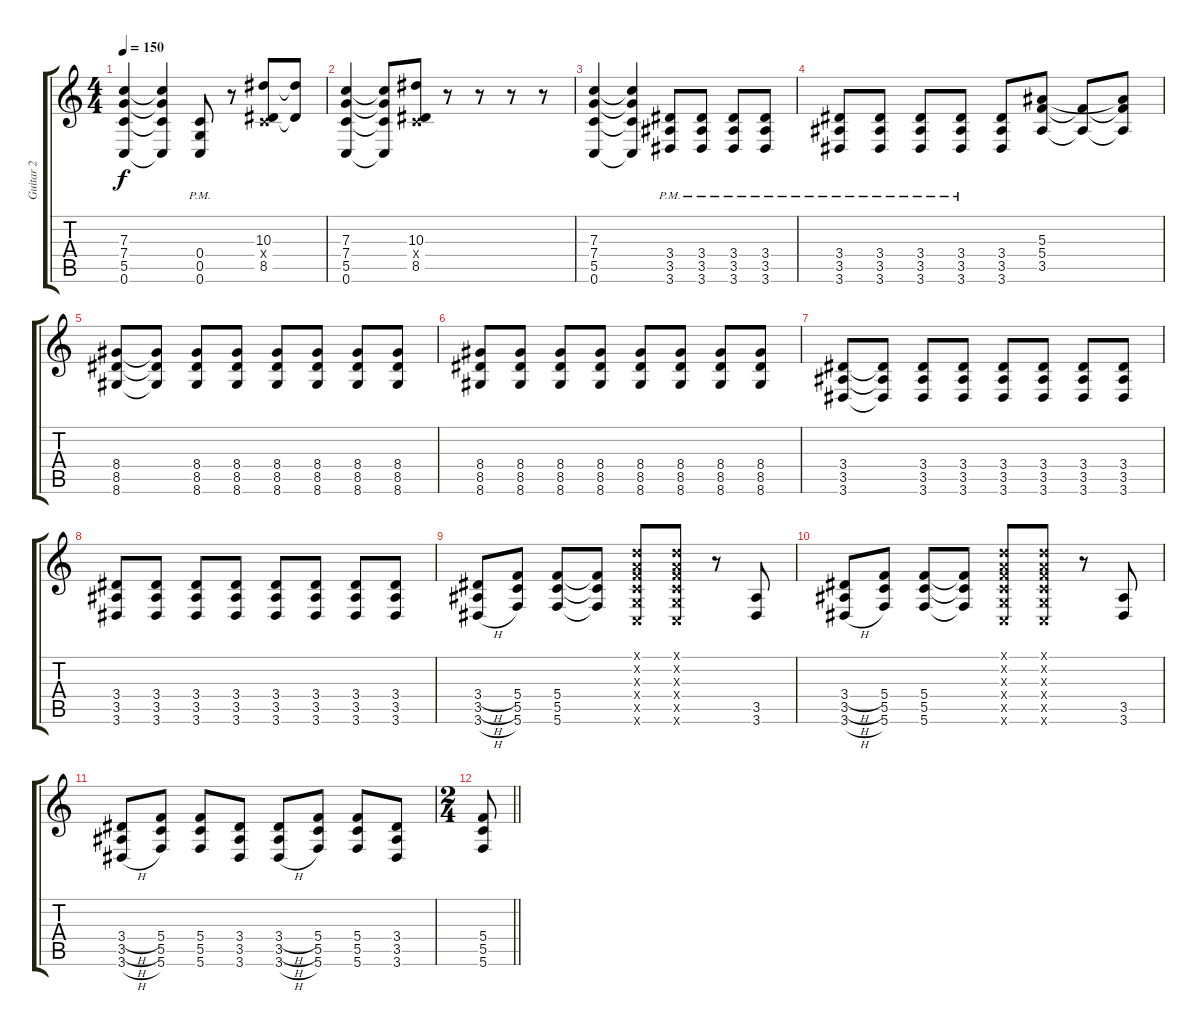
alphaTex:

\track ("Guitar 2" "Guitar 2") {instrument overdrivenguitar}
\staff {score tabs}
\tuning (D4 A3 F3 C3 G2 C2) {hide}
\ts (4 4)
\tempo 150
\clef g2
\ks c
(7.3 7.4 5.5 0.6).4{dy f} (7.3{t} 7.4{t} 5.5{t} 0.6{t}).4 (0.4{pm} 0.5{pm} 0.6{pm}).8 r.8 (10.3 0.4{x} 8.5).8 (10.3{t} 8.5{t}).8 |
(7.3 7.4 5.5 0.6).4 (7.3{t} 7.4{t} 5.5{t} 0.6{t}).8 (10.3 0.4{x} 8.5).8 r.8 r.8 r.8 r.8 |
(7.3 7.4 5.5 0.6).4 (7.3{t} 7.4{t} 5.5{t} 0.6{t}).4 (3.4{pm} 3.5{pm} 3.6{pm}).8 (3.4{pm} 3.5{pm} 3.6{pm}).8 (3.4{pm} 3.5{pm} 3.6{pm}).8 (3.4{pm} 3.5{pm} 3.6{pm}).8 |
(3.4{pm} 3.5{pm} 3.6{pm}).8 (3.4{pm} 3.5{pm} 3.6{pm}).8 (3.4{pm} 3.5{pm} 3.6{pm}).8 (3.4{pm} 3.5{pm} 3.6{pm}).8 (3.4 3.5 3.6).8 (5.3 5.4 3.5).8 (5.4{t} 3.5{t}).8 (5.3{t} 5.4{t} 3.5{t}).8 |
(8.4 8.5 8.6).8 (8.4{t} 8.5{t} 8.6{t}).8 (8.4 8.5 8.6).8 (8.4 8.5 8.6).8 (8.4 8.5 8.6).8 (8.4 8.5 8.6).8 (8.4 8.5 8.6).8 (8.4 8.5 8.6).8 |
(8.4 8.5 8.6).8 (8.4 8.5 8.6).8 (8.4 8.5 8.6).8 (8.4 8.5 8.6).8 (8.4 8.5 8.6).8 (8.4 8.5 8.6).8 (8.4 8.5 8.6).8 (8.4 8.5 8.6).8 |
(3.4 3.5 3.6).8 (3.4{t} 3.5{t} 3.6{t}).8 (3.4 3.5 3.6).8 (3.4 3.5 3.6).8 (3.4 3.5 3.6).8 (3.4 3.5 3.6).8 (3.4 3.5 3.6).8 (3.4 3.5 3.6).8 |
(3.4 3.5 3.6).8 (3.4 3.5 3.6).8 (3.4 3.5 3.6).8 (3.4 3.5 3.6).8 (3.4 3.5 3.6).8 (3.4 3.5 3.6).8 (3.4 3.5 3.6).8 (3.4 3.5 3.6).8 |
(3.4{h} 3.5{h} 3.6{h}).8 (5.4 5.5 5.6).8 (5.4 5.5 5.6).8 (5.4{t} 5.5{t} 5.6{t}).8 (0.1{x} 0.2{x} 0.3{x} 0.4{x} 0.5{x} 0.6{x}).8 (0.1{x} 0.2{x} 0.3{x} 0.4{x} 0.5{x} 0.6{x}).8 r.8 (3.5 3.6).8 |
(3.4{h} 3.5{h} 3.6{h}).8 (5.4 5.5 5.6).8 (5.4 5.5 5.6).8 (5.4{t} 5.5{t} 5.6{t}).8 (0.1{x} 0.2{x} 0.3{x} 0.4{x} 0.5{x} 0.6{x}).8 (0.1{x} 0.2{x} 0.3{x} 0.4{x} 0.5{x} 0.6{x}).8 r.8 (3.5 3.6).8 |
(3.4{h} 3.5{h} 3.6{h}).8 (5.4 5.5 5.6).8 (5.4 5.5 5.6).8 (3.4 3.5 3.6).8 (3.4{h} 3.5{h} 3.6{h}).8 (5.4 5.5 5.6).8 (5.4 5.5 5.6).8 (3.4 3.5 3.6).8 |
\ts (2 4)
\barLineRight lightlight
(5.4 5.5 5.6).8
